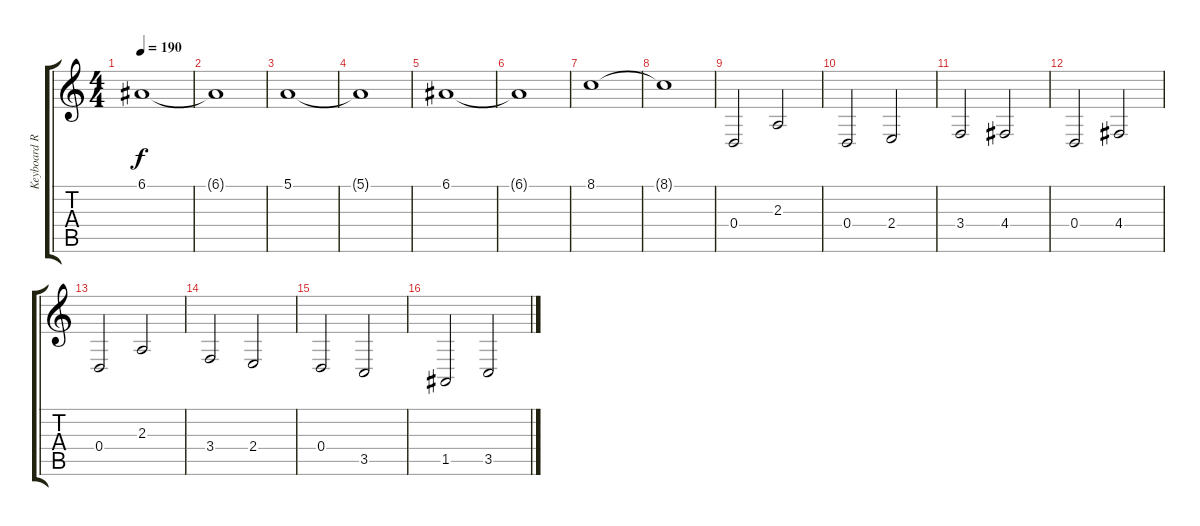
\track ("Keyboard Right" "Keyboard R") {instrument churchorgan}
\staff {score tabs}
\tuning (E4 B3 G3 D3 A2 E2) {hide}
\ts (4 4)
\tempo 190
\clef g2
\ks c
6.1.1{dy f} |
6.1{t}.1 |
5.1.1 |
5.1{t}.1 |
6.1.1 |
6.1{t}.1 |
8.1.1 |
8.1{t}.1 |
0.4.2 2.3.2 |
0.4.2 2.4.2 |
3.4.2 4.4.2 |
0.4.2 4.4.2 |
0.4.2 2.3.2 |
3.4.2 2.4.2 |
0.4.2 3.5.2 |
1.5.2 3.5.2
